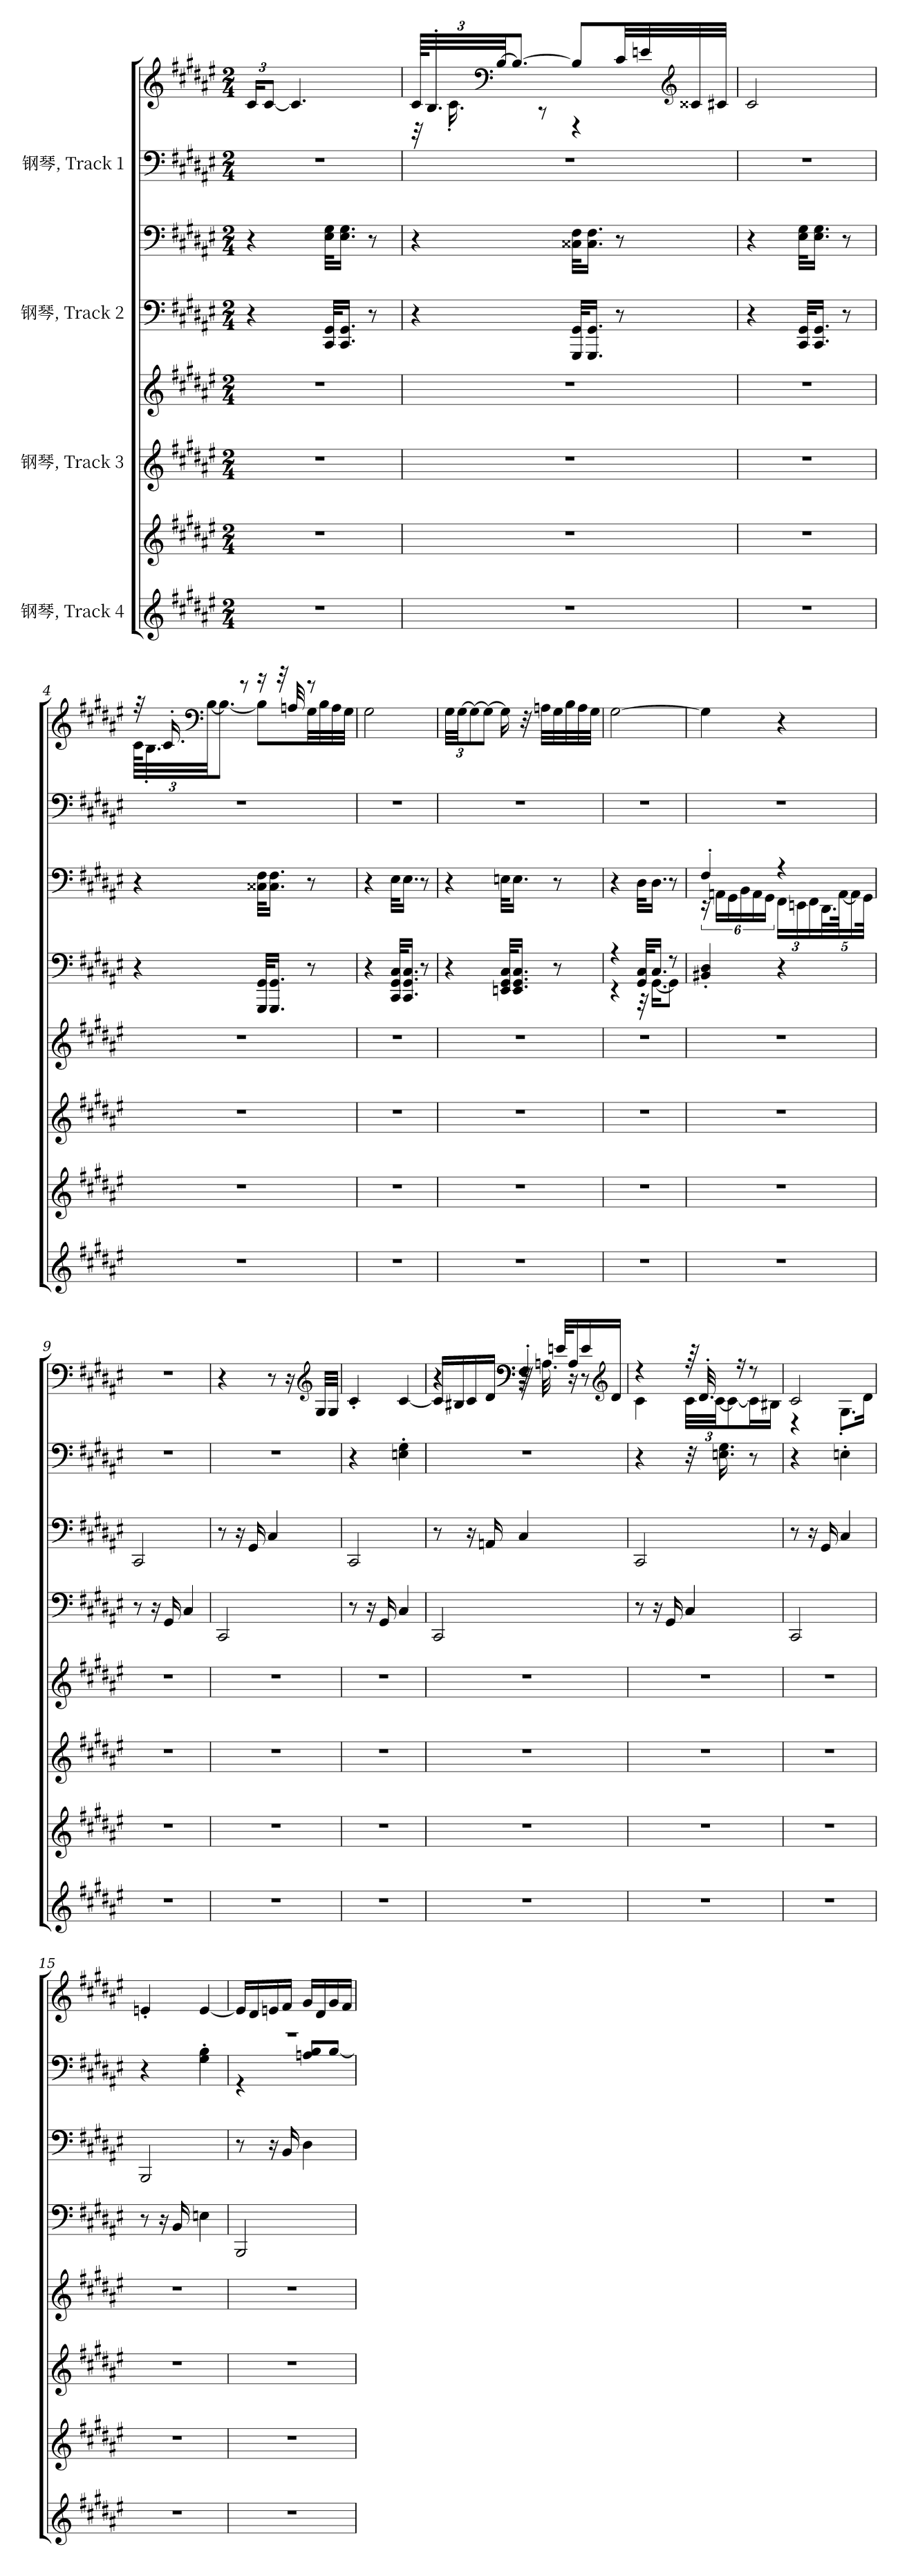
**kern	**kern	**kern	**kern	**kern	**kern	**kern	**kern
*part4	*part4	*part3	*part3	*part2	*part2	*part1	*part1
*staff8	*staff7	*staff6	*staff5	*staff4	*staff3	*staff2	*staff1
*I"钢琴, Track 4	*	*I"钢琴, Track 3	*	*I"钢琴, Track 2	*	*I"钢琴, Track 1	*
*clefG2	*clefG2	*clefG2	*clefG2	*clefF4	*clefF4	*clefF4	*clefG2
*k[f#c#g#d#a#e#]	*k[f#c#g#d#a#e#]	*k[f#c#g#d#a#e#]	*k[f#c#g#d#a#e#]	*k[f#c#g#d#a#e#]	*k[f#c#g#d#a#e#]	*k[f#c#g#d#a#e#]	*k[f#c#g#d#a#e#]
*M2/4	*M2/4	*M2/4	*M2/4	*M2/4	*M2/4	*M2/4	*M2/4
*MM60	*MM60	*MM60	*MM60	*MM60	*MM60	*MM60	*MM60
*	*	*	*	*	*	*	*Xbrackettup
=1	=1	=1	=1	=1	=1	=1	=1
2r	2r	2r	2r	4r	4r	2r	24c#/KL
.	.	.	.	.	.	.	[12c#/J
.	.	.	.	.	.	.	4.c#/]
.	.	.	.	32CC#/ 32GG#/KLL	32E#\ 32G#\KLL	.	.
.	.	.	.	16.CC#/ 16.GG#/JJ	16.E#\ 16.G#\JJ	.	.
.	.	.	.	8r	8r	.	.
=2	=2	=2	=2	=2	=2	=2	=2
*	*	*	*	*	*	*	*^
2r	2r	2r	2r	4r	4r	2r	96c#/KLLL	32r
.	.	.	.	.	.	.	48.B'/	.
.	.	.	.	.	.	.	.	16.c#'\
*	*	*	*	*	*	*	*clefF4	*
.	.	.	.	.	.	.	[48B/JJ	.
.	.	.	.	.	.	.	8.B/J_	.
.	.	.	.	.	.	.	.	8r
.	.	.	.	32GGG#/ 32GG#/KLL	32C##X\ 32F#\KLL	.	8B/L]	4r
.	.	.	.	16.GGG#/ 16.GG#/JJ	16.C##\ 16.F#\JJ	.	.	.
.	.	.	.	8r	8r	.	32c#/LL	.
.	.	.	.	.	.	.	32en/	.
*	*	*	*	*	*	*	*clefG2	*
.	.	.	.	.	.	.	32c##X/	.
.	.	.	.	.	.	.	32c#X/JJJ	.
*	*	*	*	*	*	*	*v	*v
=3	=3	=3	=3	=3	=3	=3	=3
2r	2r	2r	2r	4r	4r	2r	2c#/
.	.	.	.	32CC#/ 32GG#/KLL	32E#\ 32G#\KLL	.	.
.	.	.	.	16.CC#/ 16.GG#/JJ	16.E#\ 16.G#\JJ	.	.
.	.	.	.	8r	8r	.	.
!!LO:PB:g=z
=4	=4	=4	=4	=4	=4	=4	=4
*	*	*	*	*	*	*	*^
2r	2r	2r	2r	4r	4r	2r	32r	96c#\KLLL
.	.	.	.	.	.	.	.	48.B'\
.	.	.	.	.	.	.	16.c#'/	.
*	*	*	*	*	*	*	*clefF4	*
.	.	.	.	.	.	.	.	[48B\JJ
.	.	.	.	.	.	.	.	8.B\J_
.	.	.	.	.	.	.	8r	.
.	.	.	.	32GGG#/ 32GG#/KLL	32C##X\ 32F#\KLL	.	16r	8B\L]
.	.	.	.	16.GGG#/ 16.GG#/JJ	16.C##\ 16.F#\JJ	.	.	.
.	.	.	.	.	.	.	32r	.
.	.	.	.	.	.	.	32An/	.
.	.	.	.	8r	8r	.	8r	32G#\LL
.	.	.	.	.	.	.	.	32B\
.	.	.	.	.	.	.	.	32A\
.	.	.	.	.	.	.	.	32G#\JJJ
*	*	*	*	*	*	*	*v	*v
=5	=5	=5	=5	=5	=5	=5	=5
2r	2r	2r	2r	4r	4r	2r	2G#\
.	.	.	.	32CC#/ 32GG#/ 32C#/KLL	32E#\KLL	.	.
.	.	.	.	16.CC#/ 16.GG#/ 16.C#/JJ	16.E#\JJ	.	.
.	.	.	.	8r	8r	.	.
=6	=6	=6	=6	=6	=6	=6	=6
2r	2r	2r	2r	4r	4r	2r	48G#\LLL
.	.	.	.	.	.	.	[48G#\JJ
.	.	.	.	.	.	.	12G#\_
.	.	.	.	.	.	.	8G#\J_
.	.	.	.	32EEn/ 32GG#/ 32C#/KLL	32En\KLL	.	16G#\]
.	.	.	.	16.EE/ 16.GG#/ 16.C#/JJ	16.E\JJ	.	.
.	.	.	.	.	.	.	32r
.	.	.	.	.	.	.	32An\LLL
.	.	.	.	8r	8r	.	32G#\
.	.	.	.	.	.	.	32B\
.	.	.	.	.	.	.	32A\
.	.	.	.	.	.	.	32G#\JJJ
!!LO:PB:g=z
=7	=7	=7	=7	=7	=7	=7	=7
*	*	*	*	*^	*	*	*
2r	2r	2r	2r	4r	4r	4r	2r	[2G#\
.	.	.	.	32GG#/ 32C#/KLL	32r	32D#\KLL	.	.
.	.	.	.	16.C#/JJ	[16.GG#\KL	16.D#\JJ	.	.
.	.	.	.	8r	8GG#\J]	8r	.	.
*	*	*	*	*v	*v	*	*	*
=8	=8	=8	=8	=8	=8	=8	=8
*	*	*	*	*	*^	*	*
2r	2r	2r	2r	4BB#X/' 4D#/'	4F#'/	24r	2r	4G#\]
.	.	.	.	.	.	24AAn\LL	.	.
.	.	.	.	.	.	24GG#\	.	.
*	*	*	*	*	*	*Xbrackettup	*	*
.	.	.	.	.	.	24BB\	.	.
.	.	.	.	.	.	24AA\	.	.
.	.	.	.	.	.	24GG#\JJ	.	.
.	.	.	.	4r	4r	24FF#\LL	.	4r
.	.	.	.	.	.	24EEn\	.	.
.	.	.	.	.	.	24FF#\	.	.
.	.	.	.	.	.	40.DD#\L	.	.
.	.	.	.	.	.	[80AA\JK	.	.
.	.	.	.	.	.	20AA\]	.	.
.	.	.	.	.	.	40GG#\JJk	.	.
*	*	*	*	*	*v	*v	*	*
=9	=9	=9	=9	=9	=9	=9	=9
2r	2r	2r	2r	8r	2CC#/	2r	2r
.	.	.	.	16r	.	.	.
.	.	.	.	16GG#/	.	.	.
.	.	.	.	4C#/	.	.	.
=10	=10	=10	=10	=10	=10	=10	=10
2r	2r	2r	2r	2CC#/	8r	2r	4r
.	.	.	.	.	16r	.	.
.	.	.	.	.	16GG#/	.	.
.	.	.	.	.	4C#/	.	8r
.	.	.	.	.	.	.	16r
*	*	*	*	*	*	*	*clefG2
.	.	.	.	.	.	.	32G#/LLL
.	.	.	.	.	.	.	32G#/JJJ
!!LO:PB:g=z
=11	=11	=11	=11	=11	=11	=11	=11
2r	2r	2r	2r	8r	2CC#/	4r	4c#'/
.	.	.	.	16r	.	.	.
.	.	.	.	16GG#/	.	.	.
.	.	.	.	4C#/	.	4En\' 4G#\'	[4c#/
=12	=12	=12	=12	=12	=12	=12	=12
*	*	*	*	*	*	*	*^
*	*	*	*	*	*	*	*	*^
2r	2r	2r	2r	2CC#/	8r	2r	16c#/LL]	4r	4r
.	.	.	.	.	.	.	16B#X/	.	.
.	.	.	.	.	16r	.	16c#/	.	.
.	.	.	.	.	16AAn/	.	16d#/JJ	.	.
*	*	*	*	*	*	*	*clefF4	*	*
.	.	.	.	.	4C#/	.	32r	64r	4F#'/
.	.	.	.	.	.	.	.	32.An\	.
.	.	.	.	.	.	.	32en/KLL	.	.
.	.	.	.	.	.	.	16A/	16r	.
.	.	.	.	.	.	.	16e/	8r	.
*	*	*	*	*	*	*	*clefG2	*	*
.	.	.	.	.	.	.	16d#/JJ	.	.
*	*	*	*	*	*	*	*	*v	*v
=13	=13	=13	=13	=13	=13	=13	=13	=13
2r	2r	2r	2r	8r	2CC#/	4r	4r	4c#\
.	.	.	.	16r	.	.	.	.
.	.	.	.	16GG#/	.	.	.	.
.	.	.	.	4C#/	.	32r	64r	48c#\LLL
.	.	.	.	.	.	.	32.d#'/	.
.	.	.	.	.	.	.	.	[48c#\JJ
.	.	.	.	.	.	16.En\ 16.G#\	.	.
.	.	.	.	.	.	.	.	12c#\_
.	.	.	.	.	.	.	16r	.
.	.	.	.	.	.	8r	8r	16c#\L]
.	.	.	.	.	.	.	.	16B#X\JJ
!!LO:PB:g=z	!!
=14	=14	=14	=14	=14	=14	=14	=14	=14
2r	2r	2r	2r	2CC#/	8r	4r	2c#/	4r
.	.	.	.	.	16r	.	.	.
.	.	.	.	.	16GG#/	.	.	.
.	.	.	.	.	4C#/	4En'\	.	8.G#'\L
.	.	.	.	.	.	.	.	16d#\Jk
*	*	*	*	*	*	*	*v	*v
=15	=15	=15	=15	=15	=15	=15	=15
2r	2r	2r	2r	8r	2BBB/	4r	4en'/
.	.	.	.	16r	.	.	.
.	.	.	.	16BB/	.	.	.
.	.	.	.	4En\	.	4G#\' 4B\'	[4e/
=16	=16	=16	=16	=16	=16	=16	=16
*	*	*	*	*	*	*^	*
2r	2r	2r	2r	2BBB/	8r	2r	4r	16e/LL]
.	.	.	.	.	.	.	.	16d#/
.	.	.	.	.	16r	.	.	16en/
.	.	.	.	.	16BB/	.	.	16f#/JJ
.	.	.	.	.	4D#\	.	8An/ 8B/L	16g#/LL
.	.	.	.	.	.	.	.	16d#/
.	.	.	.	.	.	.	[8B/J	16g#/
.	.	.	.	.	.	.	.	16f#/JJ
*	*	*	*	*	*	*v	*v	*
=	=	=	=	=	=	=	=
*-	*-	*-	*-	*-	*-	*-	*-
